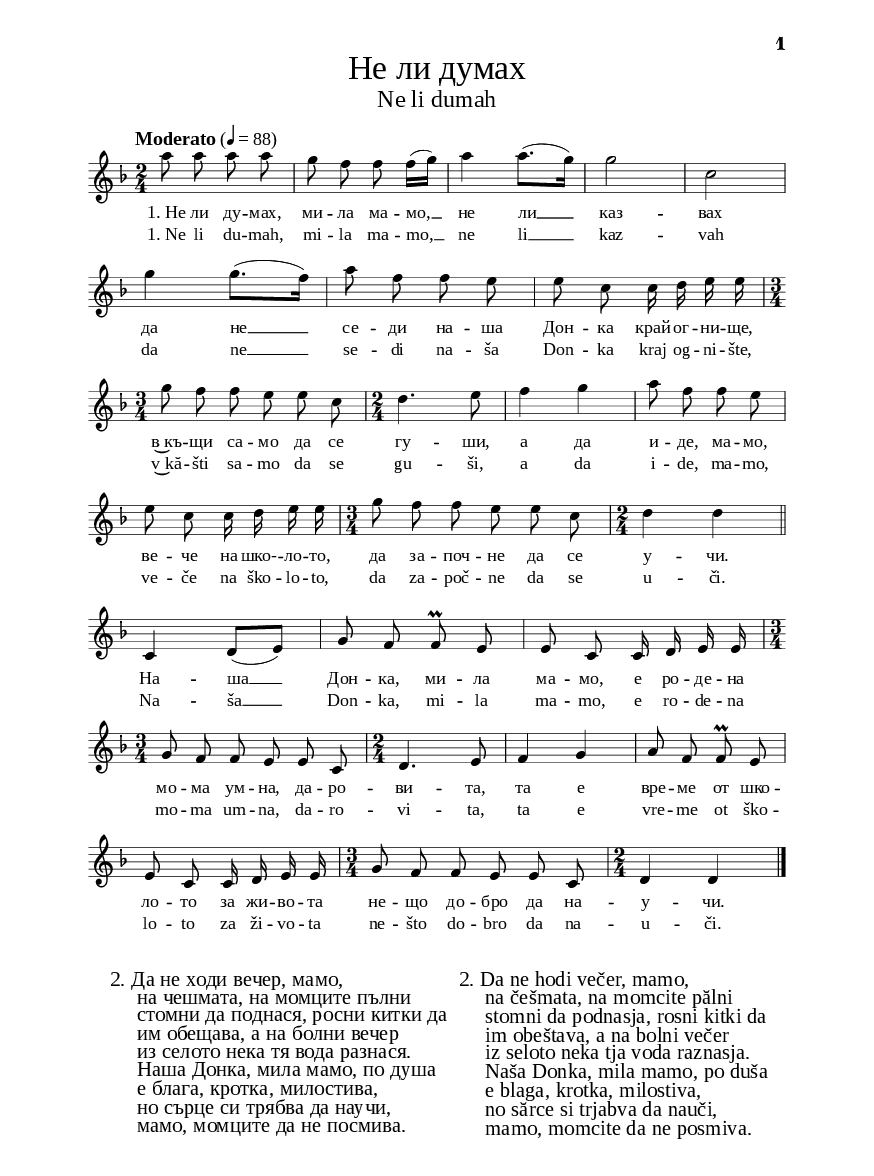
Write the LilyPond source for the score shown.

\version "2.24.3"

% include paper part and global functions
\include "include/globals.ily"

\bookpart {
  \label #'ref154
  \tocItem \markup "Не ли думах – Ne li dumah"
  \include "include/bookpart-paper.ily"
  \score {
    \include "include/score-layout.ily"

    \new Voice \absolute {
      \clef treble
      \key d \minor
      \time 2/4
      \tempoFunc "Moderato" 4 "88"
      \autoBeamOff

      a''8 a''8 a''8 a''8 | % 2
      g''8 f''8 f''8 f''16 [ ( g''16 ) ] | % 3
      a''4 a''8. [( g''16 )] | % 4
      g''2 | % 5
      c''2 \break | % 6
      g''4 g''8. [( f''16 )] | % 7
      a''8 f''8 f''8 e''8 | % 8
      e''8 c''8 c''16 d''16 e''16 e''16 \break | % 9
      \time 3/4  g''8 f''8 f''8 e''8 e''8 c''8 |
      \time 2/4  d''4. e''8 | % 11
      f''4 g''4 | % 12
      a''8 f''8 f''8 e''8 \break | % 13
      e''8 c''8 c''16 d''16 e''16 e''16 | % 14
      \time 3/4  g''8 f''8 f''8 e''8 e''8 c''8 | % 15
      \time 2/4  d''4 d''4 \bar "||"
      \break | % 16
      c'4 d'8 [( e'8 )] | % 17
      g'8 f'8 f'8\prall e'8 | % 18
      e'8 c'8 c'16 d'16 e'16 e'16 \break | % 19
      \time 3/4  g'8 f'8 f'8 e'8 e'8 c'8 |
      \time 2/4  d'4. e'8 | % 21
      f'4 g'4 | % 22
      a'8 f'8 f'8\prall e'8 \break | % 23
      e'8 c'8 c'16 d'16 e'16 e'16 | % 24
      \time 3/4  g'8 f'8 f'8 e'8 e'8 c'8 | % 25
      \time 2/4  d'4 d'4 \bar "|."
    }

    \addlyrics {
      "1. Не" ли ду
      -- мах, ми -- ла ма -- мо, __ не ли __ каз -- вах да
      не __ се -- ди на -- ша Дон -- ка край ог -- ни --
      ще, в~къ -- щи са -- мо да се гу -- ши, а да
      и -- де, ма -- мо, ве -- че на "шко-" -- ло -- то,
      да за -- поч -- не да се у -- чи. На -- ша __ Дон
      -- ка, ми -- ла ма -- мо, е ро -- де -- на мо --
      ма ум -- на, да -- ро -- ви -- та, та е вре --
      ме от шко -- ло -- то за жи -- во -- та не --
      що до -- бро да на -- у -- чи.
    }

    \addlyrics {
      "1. Ne" li du
      -- mah, mi -- la ma -- mo, __ ne li __ kaz -- vah da
      ne __ se -- di na -- ša Don -- ka kraj og -- ni --
      šte, v~kă -- šti sa -- mo da se gu -- ši, a da
      i -- de, ma -- mo, ve -- če na ško -- lo -- to,
      da za -- poč -- ne da se u -- či. Na -- ša __ Don
      -- ka, mi -- la ma -- mo, e ro -- de -- na mo --
      ma um -- na, da -- ro -- vi -- ta, ta e vre --
      me ot ško -- lo -- to za ži -- vo -- ta ne --
      što do -- bro da na -- u -- či.
    }

    \header {
      title = \titleFunc "Не ли думах" "Ne li dumah"
    }

    \midi{}

  } % score

  \markup \empty-two


  \markup \abs-fontsize #10 {

    \override #`(baseline-skip . ,bgCoupletBaselineSkip) % affects space between column lines
    \column {


      \line {   "   " 2. Да не ходи вечер, мамо, }

      \line {   "        " на чешмата, на момците пълни }

      \line {   "        " стомни да поднася, росни китки да }

      \line {   "        "  им обещава, а на болни вечер }

      \line {   "        " из селото нека тя вода разнася.}

      \line {   "        " Наша Донка, мила мамо, по душа }

      \line {   "        " е блага, кротка, милостива,}

      \line {   "        " но сърце си трябва да научи, }

      \line {   "        " мамо, момците да не посмива.}
    }

    \hspace #-2
    \override #`(baseline-skip . ,bgCoupletBaselineSkip) % affects space between column lines

    \column {

      \line {   "   " 2. Da ne hodi večer, mamo,}

      \line {   "        "  na češmata, na momcite pălni  }

      \line {   "        "stomni da podnasja, rosni kitki da }

      \line {   "        " im obeštava, a na bolni večer }

      \line {   "        " iz seloto neka tja voda raznasja.}

      \line {   "        " Naša Donka, mila mamo, po duša }

      \line {   "        " e blaga, krotka, milostiva,}

      \line {   "        " no sărce si trjabva da nauči,}

      \line {   "        "  mamo, momcite da ne posmiva.}

    } %column
  } % markup



  \markup \abs-fontsize #10 {

    \override #`(baseline-skip . ,bgCoupletBaselineSkip) % affects space between column lines
    \column {


      \line {   "   " 3. Сутрин рано на чешмата да отива,}

      \line {   "        " в бели менци, мамо, вода да налива}

      \line {   "        " бодра, весела, засмяна,}

      \line {   "        " с чиста, бяла риза, с хубава }

      \line {   "        " премяна. Та за пример тя да стане.}

      \line {   "        " Кой я види как работи из селото,}

      \line {   "        " как на всекиму помага,}

      \line {   "        " да обикне и да прояви доброто}

      \line {   "        " като тая душа блага.}
    }

    \hspace #-4
    \override #`(baseline-skip . ,bgCoupletBaselineSkip) % affects space between column lines

    \column {

      \line {   "   " 3. Sutrin rano na češmata da otiva,}

      \line {   "        " v beli menci, mamo, voda da naliva}

      \line {   "        " bodra, vesela, zasmjana,}

      \line {   "        " s čista, bjala riza, s hubava }

      \line {   "        " premjana. Ta za primer tja da stane.}

      \line {   "        " Koj ja vidi kak raboti iz seloto,}

      \line {   "        " kak na vsekimu pomaga,}

      \line {   "        " da obikne i da projavi dobroto}

      \line {   "        " kato taja duša blaga.}
    } %column
  } % markup

  \markup \empty-two




  % include foreign translation(s) of the song
  \version "2.24.3"

\markup \fill-line { \fontsize #deTitleFontSize "Habe ich es nicht gesagt" }
\markup \null
\markup \null
\markup \abs-fontsize #10 {
   \hspace #5
  \override #`(baseline-skip . ,deCoupletBaselineSkip)

  \column {

    \line {  1. Habe ich es nicht gesagt, liebe Mutter, habe ich nicht gesprochen,}


    \line  {   "   " dass unsere Donka nicht neben der Feuerstelle stehen}

    \line  {   "   " und nur zuhause herumsitzen soll,}

    \line  {   "   " sondern sie soll in die Schule gehen und beginnen zu lernen. }

    \line  {   "   " Unsere Donka, liebe Mutter, wurde klug und begabt geboren,}

    \line  {   "   " so dass es an der Zeit ist, }

    \line  {   "   "    in der Schule über das Leben etwas Gutes zu lernen.}

   \vspace #0.5
    \line { 2. Sie soll abends, liebe Mutter, nicht zum Brunnen gehen,}

    \line  {   "   " um den Jungen volle Krüge zu reichen,}

    \line  {   "   " ihnen taufrische Blumen zu versprechen,}

    \line  {   "   " sondern sie soll abends den Kranken Wasser hintragen.}

    \line  {   "   " Unsere Donka, liebe Mutter,}

    \line  {   "   " hat eine gute, sanftmütige und barmherzige Seele,}

    \line  {   "   " aber sie soll ihr Herz, Mutter, lehren,}

    \line  {   "   " die Jungen nicht zum Lächeln zu bringen.}
     \vspace #0.5

    \line { 3. Morgens in der Früh soll sie zum Brunnen gehen,}

    \line  {   "   " in weiße Kupferkrüge Wasser füllen,}

    \line  {   "   " in einer sauberen, weißen Bluse, mit einem schönen Gewand,}

    \line  {   "   " soll sie zum Vorbild werden.}

    \line  {   "   " Wer sie sieht, wie sie im Dorf arbeitet und wie sie jedem hilft,}

    \line  {   "   " beginne das Gute zu lieben und es kundzutun, }
    \line  {   "   " so wie diese gute Seele.}






  }
}


} % bookpart
